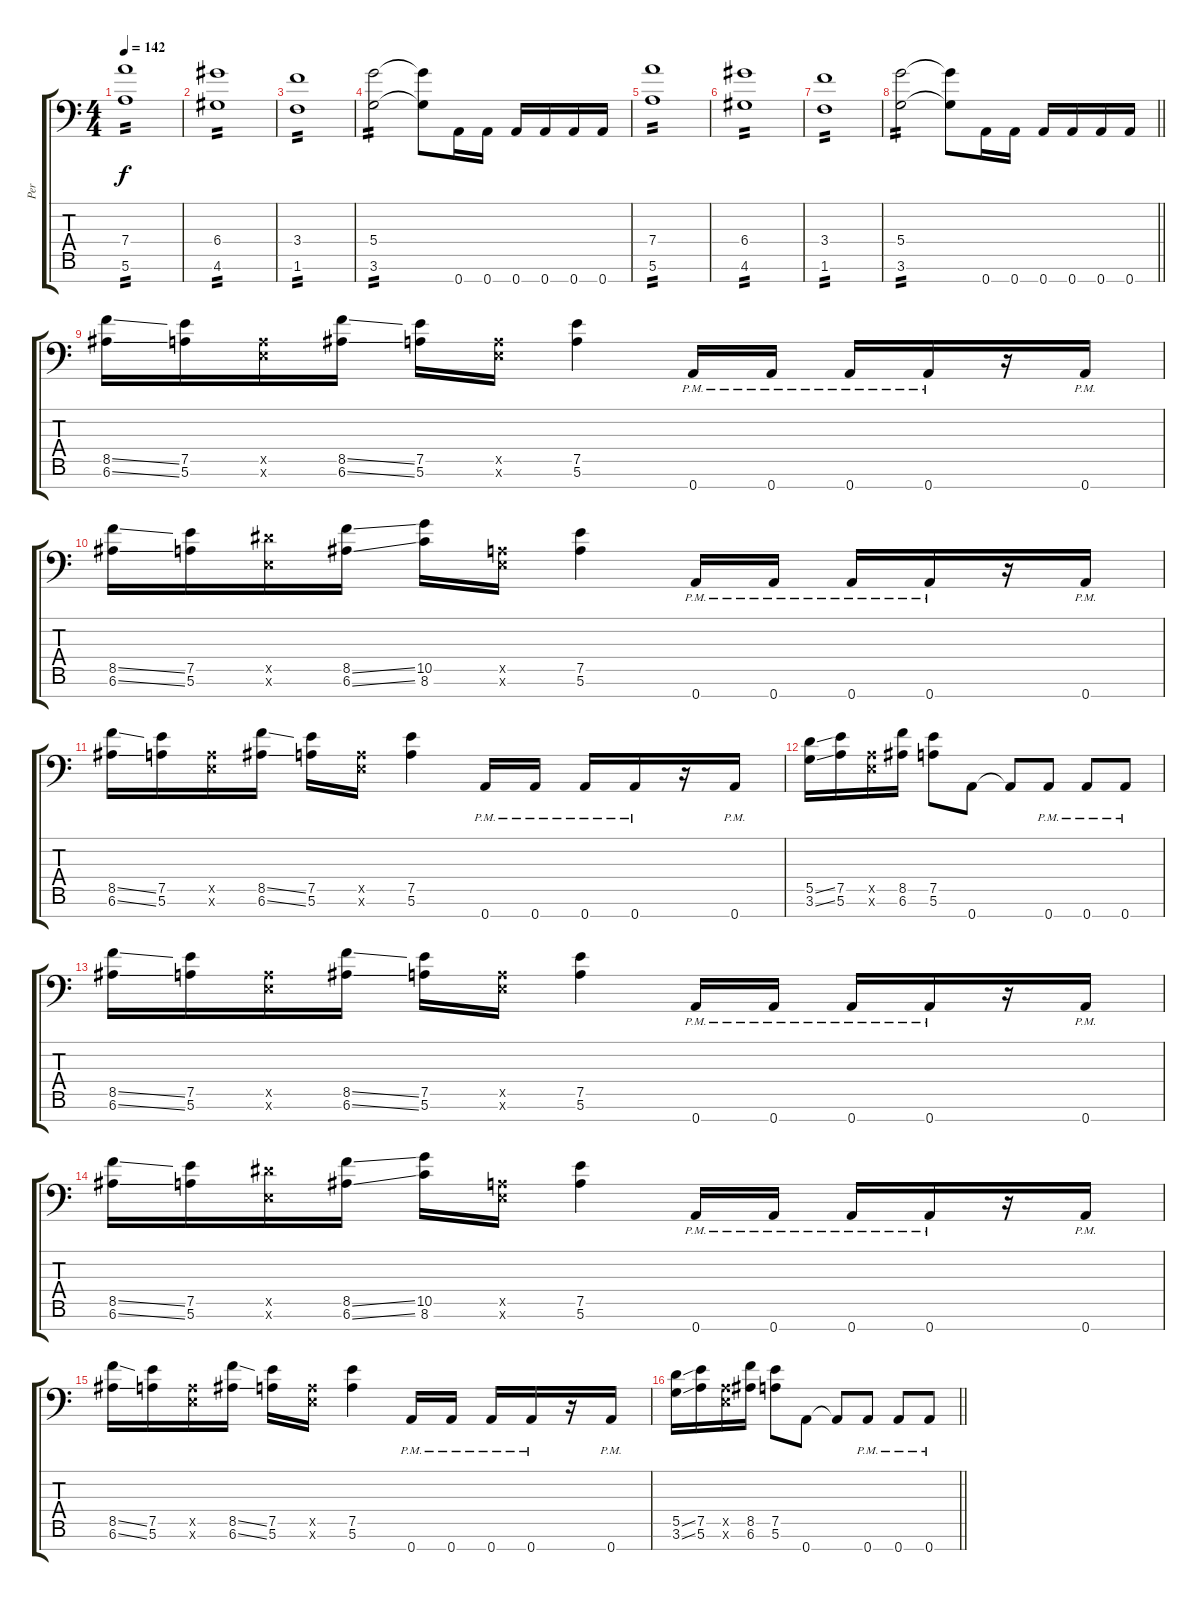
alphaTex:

\track ("Per" "Per") {instrument distortionguitar}
\staff {score tabs}
\tuning (E4 B3 G3 D3 A2 E2 A1) {hide}
\ts (4 4)
\tempo 142
\clef f4
\ks c
(7.4 5.6).1{tp 2 dy f} |
(6.4 4.6).1{tp 2} |
(3.4 1.6).1{tp 2} |
(5.4 3.6).2{tp 2} (5.4{t} 3.6{t}).8 0.7.16 0.7.16 0.7.16 0.7.16 0.7.16 0.7.16 |
(7.4 5.6).1{tp 2} |
(6.4 4.6).1{tp 2} |
(3.4 1.6).1{tp 2} |
\barLineRight lightlight
(5.4 3.6).2{tp 2} (5.4{t} 3.6{t}).8 0.7.16 0.7.16 0.7.16 0.7.16 0.7.16 0.7.16 |
\section ("" "")
(8.5{ss} 6.6{ss}).16 (7.5 5.6).16 (0.5{x} 0.6{x}).16 (8.5{ss} 6.6{ss}).16 (7.5 5.6).16 (0.5{x} 0.6{x}).16 (7.5 5.6).4 0.7{pm}.16 0.7{pm}.16 0.7{pm}.16 0.7{pm}.16 r.16 0.7{pm}.16 |
(8.5{ss} 6.6{ss}).16 (7.5 5.6).16 (6.5{x} 0.6{x}).16 (8.5{ss} 6.6{ss}).16 (10.5 8.6).16 (0.5{x} 0.6{x}).16 (7.5 5.6).4 0.7{pm}.16 0.7{pm}.16 0.7{pm}.16 0.7{pm}.16 r.16 0.7{pm}.16 |
(8.5{ss} 6.6{ss}).16 (7.5 5.6).16 (0.5{x} 0.6{x}).16 (8.5{ss} 6.6{ss}).16 (7.5 5.6).16 (0.5{x} 0.6{x}).16 (7.5 5.6).4 0.7{pm}.16 0.7{pm}.16 0.7{pm}.16 0.7{pm}.16 r.16 0.7{pm}.16 |
(5.5{ss} 3.6{ss}).16 (7.5 5.6).16 (0.5{x} 0.6{x}).16 (8.5 6.6).16 (7.5 5.6).8 0.7.8 0.7{t}.8 0.7{pm}.8 0.7{pm}.8 0.7{pm}.8 |
(8.5{ss} 6.6{ss}).16 (7.5 5.6).16 (0.5{x} 0.6{x}).16 (8.5{ss} 6.6{ss}).16 (7.5 5.6).16 (0.5{x} 0.6{x}).16 (7.5 5.6).4 0.7{pm}.16 0.7{pm}.16 0.7{pm}.16 0.7{pm}.16 r.16 0.7{pm}.16 |
(8.5{ss} 6.6{ss}).16 (7.5 5.6).16 (6.5{x} 0.6{x}).16 (8.5{ss} 6.6{ss}).16 (10.5 8.6).16 (0.5{x} 0.6{x}).16 (7.5 5.6).4 0.7{pm}.16 0.7{pm}.16 0.7{pm}.16 0.7{pm}.16 r.16 0.7{pm}.16 |
(8.5{ss} 6.6{ss}).16 (7.5 5.6).16 (0.5{x} 0.6{x}).16 (8.5{ss} 6.6{ss}).16 (7.5 5.6).16 (0.5{x} 0.6{x}).16 (7.5 5.6).4 0.7{pm}.16 0.7{pm}.16 0.7{pm}.16 0.7{pm}.16 r.16 0.7{pm}.16 |
\barLineRight lightlight
(5.5{ss} 3.6{ss}).16 (7.5 5.6).16 (0.5{x} 0.6{x}).16 (8.5 6.6).16 (7.5 5.6).8 0.7.8 0.7{t}.8 0.7{pm}.8 0.7{pm}.8 0.7{pm}.8
